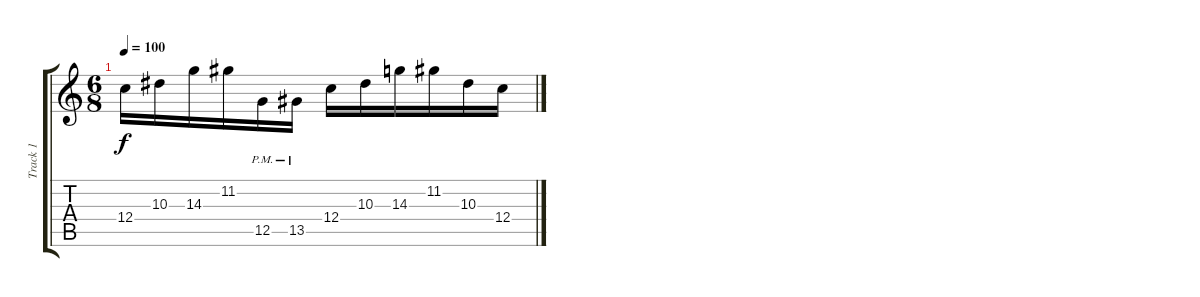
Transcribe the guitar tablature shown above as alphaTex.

\track ("Track 1" "Track 1") {instrument distortionguitar}
\staff {score tabs}
\tuning (D4 A3 F3 C3 G2 C2) {hide}
\ts (6 8)
\tempo 100
\clef g2
\ks c
12.4.16{dy f} 10.3.16 14.3.16 11.2.16 12.5{pm}.16 13.5{pm}.16 12.4.16 10.3.16 14.3.16 11.2.16 10.3.16 12.4.16
